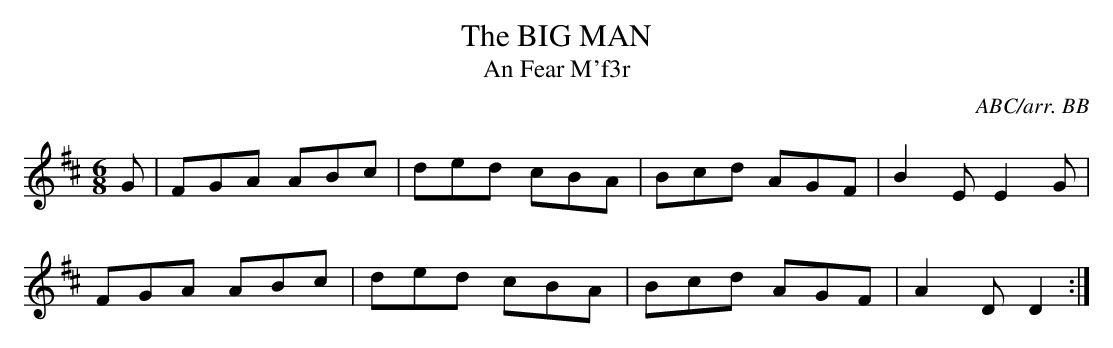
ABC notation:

X:1
T:BIG MAN, The
T:An Fear M\'f3r
Y:"set dance"
C:ABC/arr. BB
L:1/8
M:6/8
K:D
G|FGA ABc|ded cBA|Bcd AGF|B2E E2G|
FGA ABc|ded cBA|Bcd AGF|A2D D2:|
